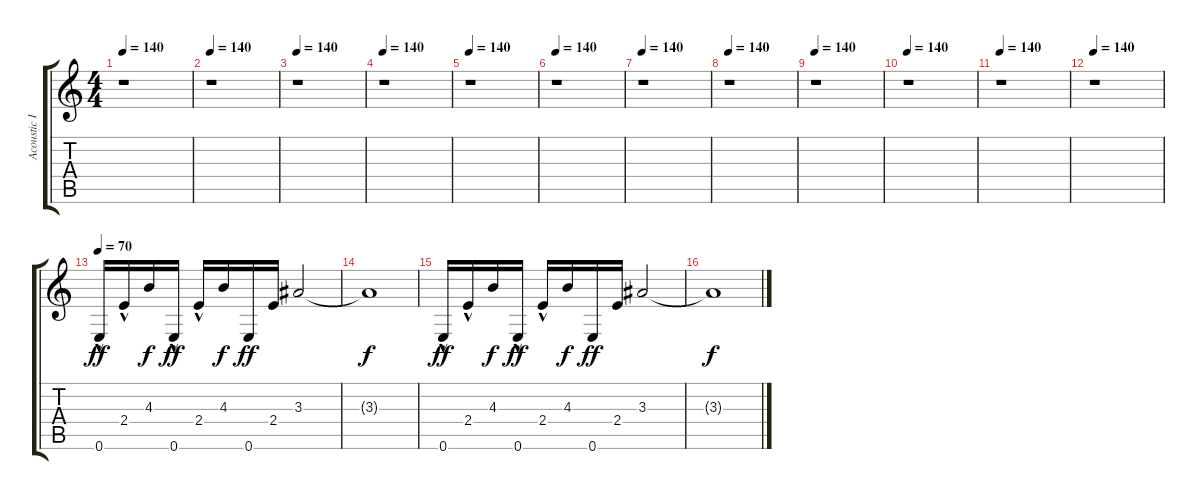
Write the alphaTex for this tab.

\track ("Acoustic I" "Acoustic I") {instrument acousticguitarsteel}
\staff {score tabs}
\tuning (E4 B3 G3 D3 A2 E2) {hide}
\ts (4 4)
\tempo 140
\clef g2
\ks c
r.1{dy ff} |
\tempo 140
r.1 |
\tempo 140
r.1 |
\tempo 140
r.1 |
\tempo 140
r.1 |
\tempo 140
r.1 |
\tempo 140
r.1 |
\tempo 140
r.1 |
\tempo 140
r.1 |
\tempo 140
r.1 |
\tempo 140
r.1 |
\tempo 140
r.1 |
\tempo 70
0.6{hac}.16 2.4{hac}.16 4.3.16{dy f} 0.6{hac}.16{dy ff} 2.4{hac}.16 4.3.16{dy f} 0.6.16{dy ff} 2.4.16 3.3.2 |
3.3{t}.1{dy f} |
0.6{hac}.16{dy ff} 2.4{hac}.16 4.3.16{dy f} 0.6{hac}.16{dy ff} 2.4{hac}.16 4.3.16{dy f} 0.6.16{dy ff} 2.4.16 3.3.2 |
3.3{t}.1{dy f}
